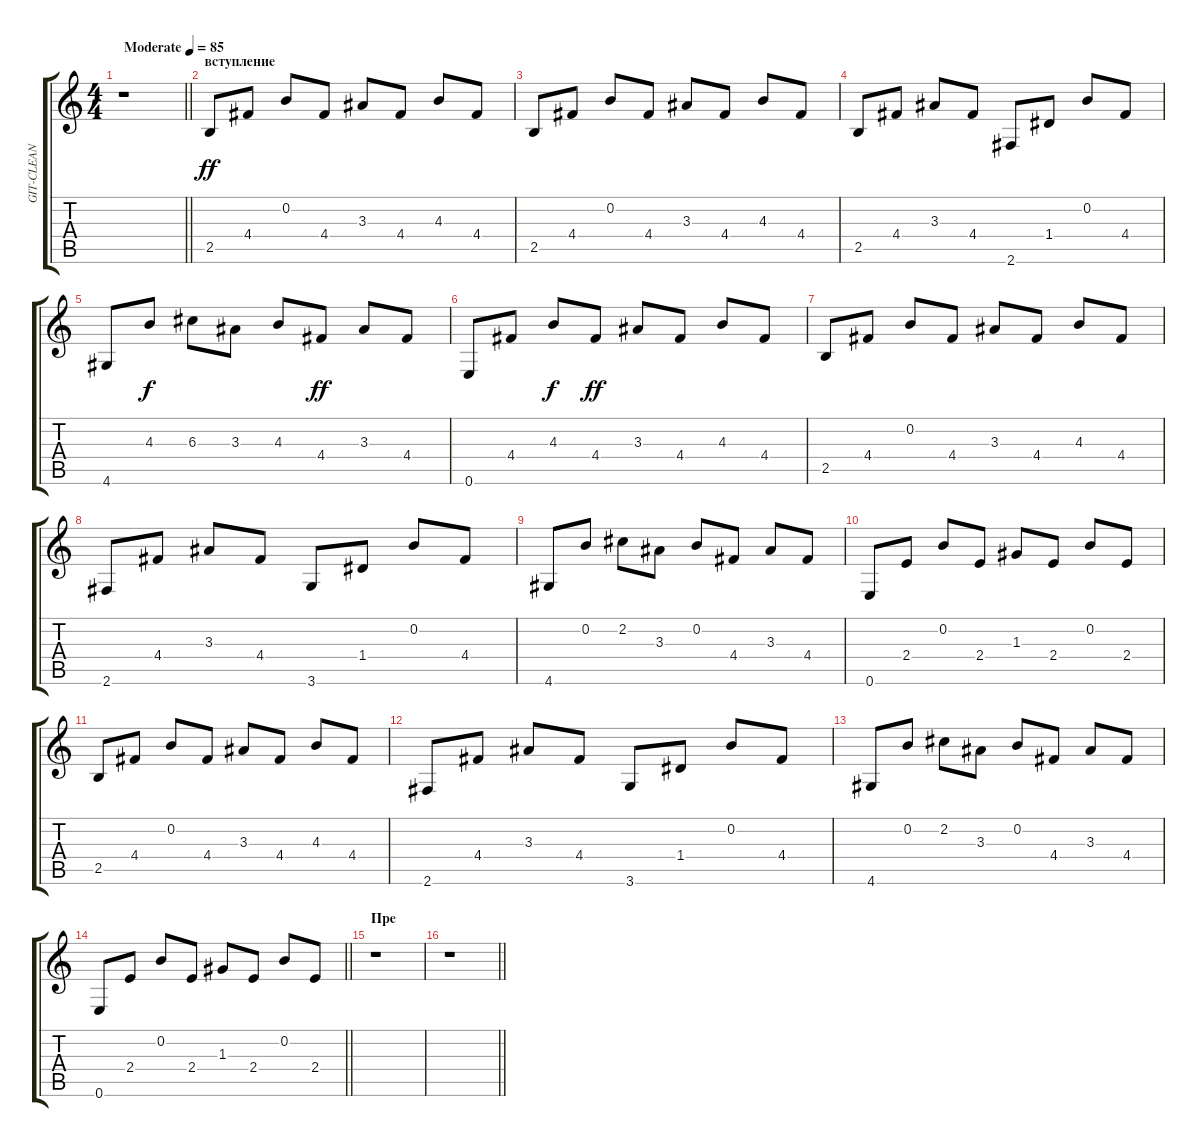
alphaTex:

\track ("GIT-CLEAN" "GIT-CLEAN") {instrument electricguitarclean}
\staff {score tabs}
\tuning (E4 B3 G3 D3 A2 E2) {hide}
\ts (4 4)
\tempo (85 "Moderate")
\clef g2
\barLineRight lightlight
\ks c
r.1{dy ff instrument electricguitarclean} |
\section ("" "вступление")
2.5.8 4.4.8 0.2.8 4.4.8 3.3.8 4.4.8 4.3.8 4.4.8 |
2.5.8 4.4.8 0.2.8 4.4.8 3.3.8 4.4.8 4.3.8 4.4.8 |
2.5.8 4.4.8 3.3.8 4.4.8 2.6.8 1.4.8 0.2.8 4.4.8 |
4.6.8 4.3.8{dy f} 6.3.8 3.3.8 4.3.8 4.4.8{dy ff} 3.3.8 4.4.8 |
0.6.8 4.4.8 4.3.8{dy f} 4.4.8{dy ff} 3.3.8 4.4.8 4.3.8 4.4.8 |
2.5.8 4.4.8 0.2.8 4.4.8 3.3.8 4.4.8 4.3.8 4.4.8 |
2.6.8 4.4.8 3.3.8 4.4.8 3.6.8 1.4.8 0.2.8 4.4.8 |
4.6.8 0.2.8 2.2.8 3.3.8 0.2.8 4.4.8 3.3.8 4.4.8 |
0.6.8 2.4.8 0.2.8 2.4.8 1.3.8 2.4.8 0.2.8 2.4.8 |
2.5.8 4.4.8 0.2.8 4.4.8 3.3.8 4.4.8 4.3.8 4.4.8 |
2.6.8 4.4.8 3.3.8 4.4.8 3.6.8 1.4.8 0.2.8 4.4.8 |
4.6.8 0.2.8 2.2.8 3.3.8 0.2.8 4.4.8 3.3.8 4.4.8 |
\barLineRight lightlight
0.6.8 2.4.8 0.2.8 2.4.8 1.3.8 2.4.8 0.2.8 2.4.8 |
\section ("" "Пре")
r.1 |
\barLineRight lightlight
r.1
